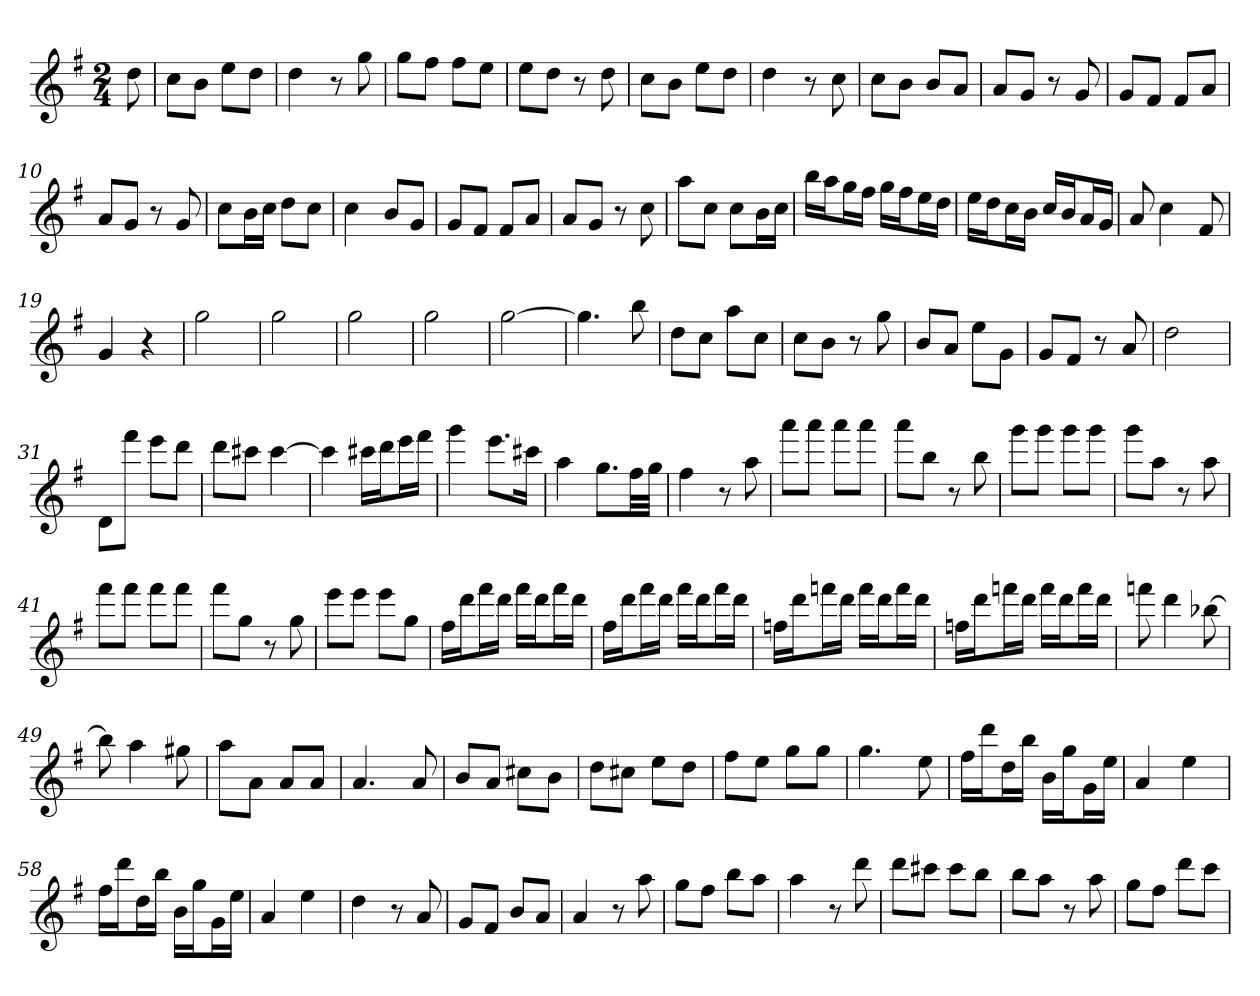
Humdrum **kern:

**kern
*part1
*staff1
*k[f#]
*G:
*M2/4
*MM152
=
8dd
=1
8ccL
8bJ
8eeL
8ddJ
=2
4dd
8r
8gg
=3
8ggL
8ff#J
8ff#L
8eeJ
=4
8eeL
8ddJ
8r
8dd
=5
8ccL
8bJ
8eeL
8ddJ
=6
4dd
8r
8cc
=7
8ccL
8bJ
8bL
8aJ
=8
8aL
8gJ
8r
8g
=9
8gL
8f#J
8f#L
8aJ
=10
8aL
8gJ
8r
8g
=11
8ccL
16bL
16ccJJ
8ddL
8ccJ
=12
4cc
8bL
8gJ
=13
8gL
8f#J
8f#L
8aJ
=14
8aL
8gJ
8r
8cc
=15
8aaL
8ccJ
8ccL
16bL
16ccJJ
=16
16bbLL
16aaJ
16ggL
16ff#JJ
16ggLL
16ff#J
16eeL
16ddJJ
=17
16eeLL
16ddJ
16ccL
16bJJ
16ccLL
16bJ
16aL
16gJJ
=18
8a
4cc
8f#
=19
4g
4r
=20
2gg
=21
2gg
=22
2gg
=23
2gg
=24
[2gg
=25
4.gg]
8bb
=26
8ddL
8ccJ
8aaL
8ccJ
=27
8ccL
8bJ
8r
8gg
=28
8bL
8aJ
8eeL
8gJ
=29
8gL
8f#J
8r
8a
=30
2dd
=31
8dL
8fff#J
8eeeL
8dddJ
=32
8dddL
8ccc#XJ
[4ccc#
=33
4ccc#]
16ccc#XLL
16dddJ
16eeeL
16fff#JJ
=34
4ggg
8.eeeL
16ccc#XJk
=35
4aa
8.ggL
32ff#LL
32ggJJJ
=36
4ff#
8r
8aa
=37
8aaaL
8aaaJ
8aaaL
8aaaJ
=38
8aaaL
8bbJ
8r
8bb
=39
8gggL
8gggJ
8gggL
8gggJ
=40
8gggL
8aaJ
8r
8aa
=41
8fff#L
8fff#J
8fff#L
8fff#J
=42
8fff#L
8ggJ
8r
8gg
=43
8eeeL
8eeeJ
8eeeL
8ggJ
=44
16ff#LL
16dddJ
16fff#L
16dddJJ
16fff#LL
16dddJ
16fff#L
16dddJJ
=45
16ff#LL
16dddJ
16fff#L
16dddJJ
16fff#LL
16dddJ
16fff#L
16dddJJ
=46
16ffnLL
16dddJ
16fffnL
16dddJJ
16fffLL
16dddJ
16fffL
16dddJJ
=47
16ffnLL
16dddJ
16fffnL
16dddJJ
16fffLL
16dddJ
16fffL
16dddJJ
=48
8fffn
4ddd
[8bb-X
=49
8bb-]
4aa
8gg#X
=50
8aaL
8aJ
8aL
8aJ
=51
4.a
8a
=52
8bL
8aJ
8cc#XL
8bJ
=53
8ddL
8cc#XJ
8eeL
8ddJ
=54
8ff#L
8eeJ
8ggL
8ggJ
=55
4.gg
8ee
=56
16ff#LL
16dddJ
16ddL
16bbJJ
16bLL
16ggJ
16gL
16eeJJ
=57
4a
4ee
=58
16ff#LL
16dddJ
16ddL
16bbJJ
16bLL
16ggJ
16gL
16eeJJ
=59
4a
4ee
=60
4dd
8r
8a
=61
8gL
8f#J
8bL
8aJ
=62
4a
8r
8aa
=63
8ggL
8ff#J
8bbL
8aaJ
=64
4aa
8r
8ddd
=65
8dddL
8ccc#XJ
8ccc#L
8bbJ
=66
8bbL
8aaJ
8r
8aa
=67
8ggL
8ff#J
8dddL
8cccJ
=
*-
